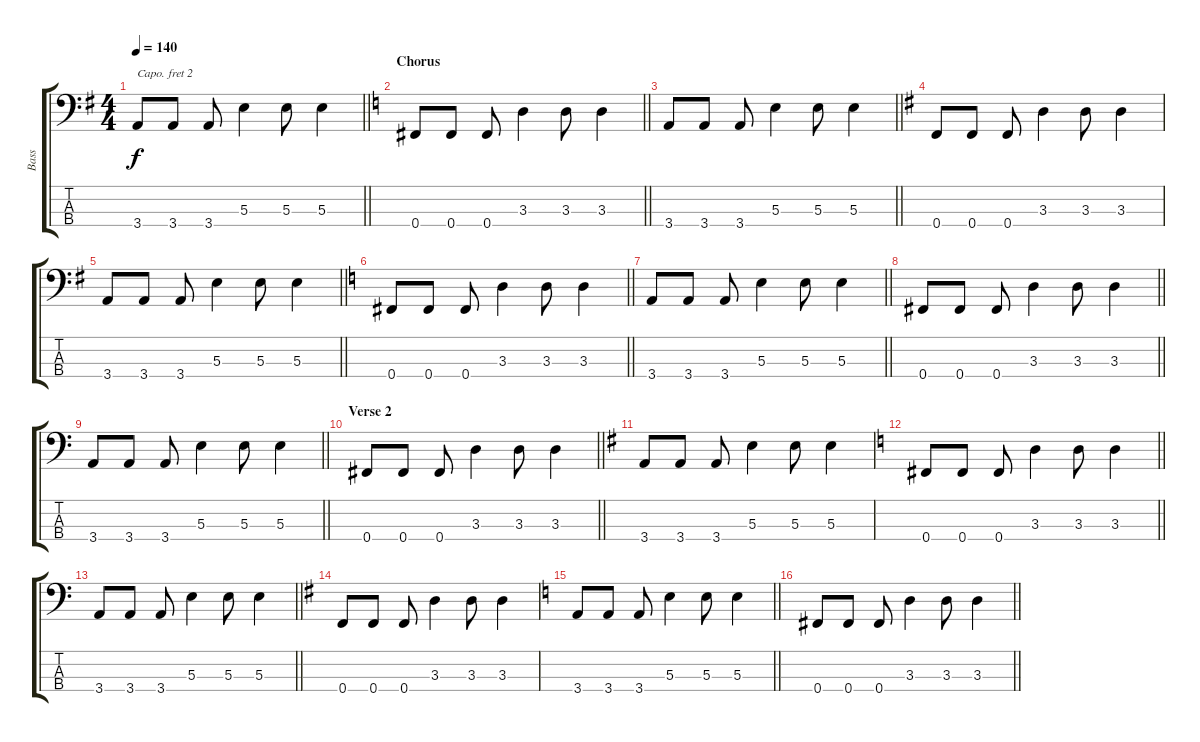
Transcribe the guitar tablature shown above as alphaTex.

\track ("Bass" "Bass") {instrument electricbasspick}
\staff {score tabs}
\capo 2
\tuning (G2 D2 A1 E1) {hide}
\ts (4 4)
\tempo 140
\clef f4
\barLineRight lightlight
\ks g
3.4.8{dy f} 3.4.8 3.4.8 5.3.4 5.3.8 5.3.4 |
\section ("" "Chorus")
\barLineRight lightlight
\ks c
0.4.8 0.4.8 0.4.8 3.3.4 3.3.8 3.3.4 |
\barLineRight lightlight
3.4.8 3.4.8 3.4.8 5.3.4 5.3.8 5.3.4 |
\ks g
0.4.8 0.4.8 0.4.8 3.3.4 3.3.8 3.3.4 |
\barLineRight lightlight
3.4.8 3.4.8 3.4.8 5.3.4 5.3.8 5.3.4 |
\barLineRight lightlight
\ks c
0.4.8 0.4.8 0.4.8 3.3.4 3.3.8 3.3.4 |
\barLineRight lightlight
3.4.8 3.4.8 3.4.8 5.3.4 5.3.8 5.3.4 |
\barLineRight lightlight
0.4.8 0.4.8 0.4.8 3.3.4 3.3.8 3.3.4 |
\barLineRight lightlight
3.4.8 3.4.8 3.4.8 5.3.4 5.3.8 5.3.4 |
\section ("" "Verse 2")
\barLineRight lightlight
0.4.8 0.4.8 0.4.8 3.3.4 3.3.8 3.3.4 |
\ks g
3.4.8 3.4.8 3.4.8 5.3.4 5.3.8 5.3.4 |
\barLineRight lightlight
\ks c
0.4.8 0.4.8 0.4.8 3.3.4 3.3.8 3.3.4 |
\barLineRight lightlight
3.4.8 3.4.8 3.4.8 5.3.4 5.3.8 5.3.4 |
\ks g
0.4.8 0.4.8 0.4.8 3.3.4 3.3.8 3.3.4 |
\barLineRight lightlight
\ks c
3.4.8 3.4.8 3.4.8 5.3.4 5.3.8 5.3.4 |
\barLineRight lightlight
0.4.8 0.4.8 0.4.8 3.3.4 3.3.8 3.3.4
